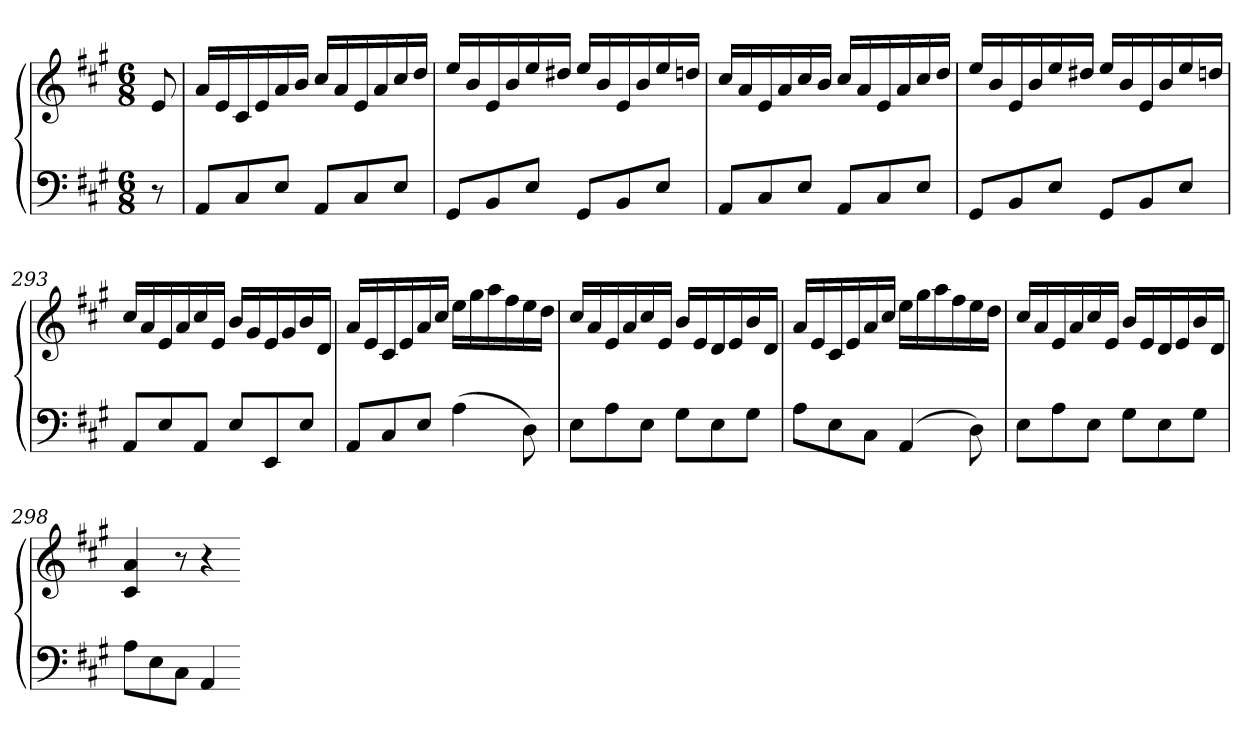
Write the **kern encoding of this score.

**kern	**kern
*part1	*part1
*staff2	*staff1
*clefF4	*clefG2
*k[f#c#g#]	*k[f#c#g#]
*A:	*A:
*M6/8	*M6/8
=	=
8r	8e
=289	=289
8AAL	16aLL
.	16e
8C#	16c#
.	16e
8EJ	16a
.	16bJJ
8AAL	16cc#LL
.	16a
8C#	16e
.	16a
8EJ	16cc#
.	16ddJJ
=290	=290
8GG#L	16eeLL
.	16b
8BB	16e
.	16b
8EJ	16ee
.	16dd#XJJ
8GG#L	16eeLL
.	16b
8BB	16e
.	16b
8EJ	16ee
.	16ddnJJ
=291	=291
8AAL	16cc#LL
.	16a
8C#	16e
.	16a
8EJ	16cc#
.	16bJJ
8AAL	16cc#LL
.	16a
8C#	16e
.	16a
8EJ	16cc#
.	16ddJJ
=292	=292
8GG#L	16eeLL
.	16b
8BB	16e
.	16b
8EJ	16ee
.	16dd#XJJ
8GG#L	16eeLL
.	16b
8BB	16e
.	16b
8EJ	16ee
.	16ddnJJ
=293	=293
8AAL	16cc#LL
.	16a
8E	16e
.	16a
8AAJ	16cc#
.	16eJJ
8EL	16bLL
.	16g#
8EE	16e
.	16g#
8EJ	16b
.	16dJJ
=294	=294
8AAL	16aLL
.	16e
8C#	16c#
.	16e
8EJ	16a
.	16cc#JJ
(4A	16eeLL
.	16gg#
.	16aa
.	16ff#
8D)	16ee
.	16ddJJ
=295	=295
8EL	16cc#LL
.	16a
8A	16e
.	16a
8EJ	16cc#
.	16eJJ
8G#L	16bLL
.	16e
8E	16d
.	16e
8G#J	16b
.	16dJJ
=296	=296
8AL	16aLL
.	16e
8E	16c#
.	16e
8C#J	16a
.	16cc#JJ
(4AA	16eeLL
.	16gg#
.	16aa
.	16ff#
8D)	16ee
.	16ddJJ
=297	=297
8EL	16cc#LL
.	16a
8A	16e
.	16a
8EJ	16cc#
.	16eJJ
8G#L	16bLL
.	16e
8E	16d
.	16e
8G#J	16b
.	16dJJ
=298	=298
8AL	4c# 4a
8E	.
8C#J	8r
4AA	4r
=-	=-
*-	*-
